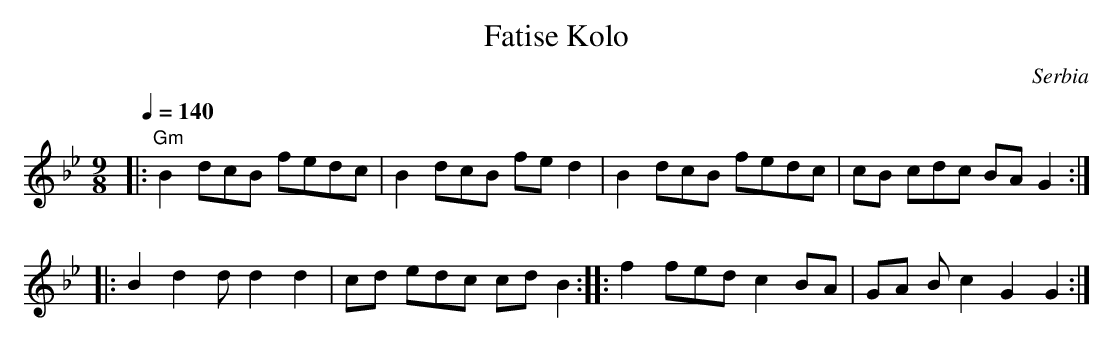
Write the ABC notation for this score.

X:1
T:Fatise Kolo
O:Serbia
M:9/8
L:1/8
Q:1/4=140
K:Gm
|: !drum! "Gm" B2 dcB fedc|B2 dcB fed2   |\
   B2 dcB fedc            |cB cdc BAG2   :|
|: B2 d2d d2d2            |cd edc cdB2   :|\
|: f2 fed c2BA            | GA Bc2 G2G2  :|
